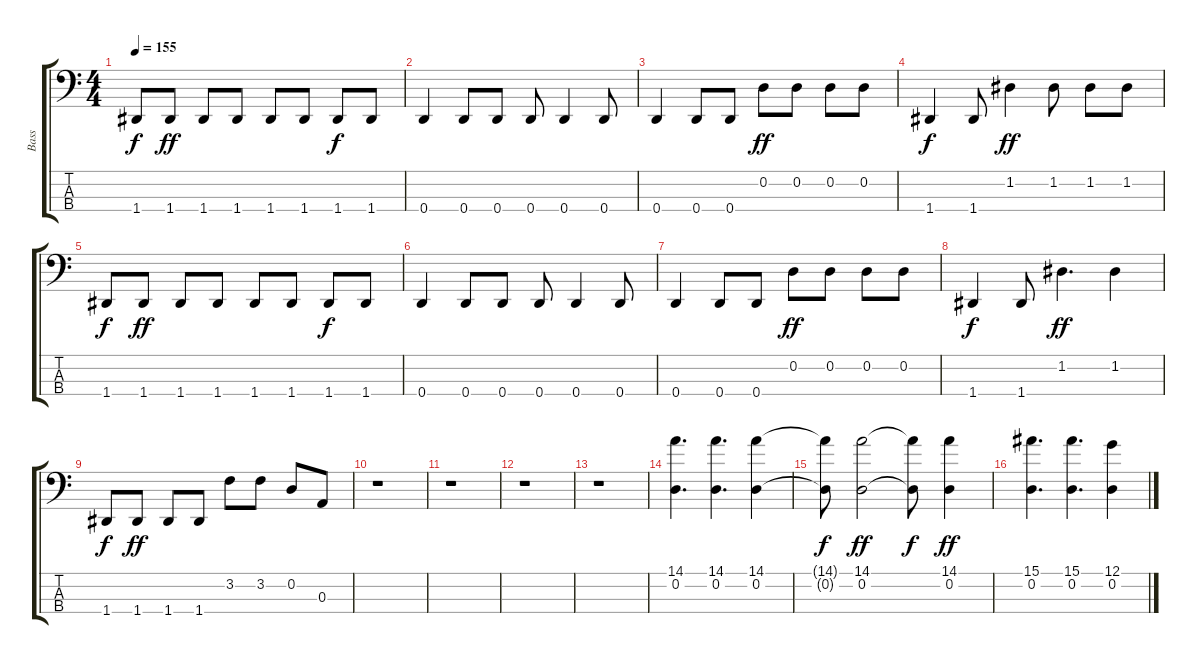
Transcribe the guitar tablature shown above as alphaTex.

\track ("Bass                " "Bass      ") {instrument electricbasspick}
\staff {score tabs}
\tuning (G2 D2 A1 D1) {hide}
\ts (4 4)
\tempo 155
\clef f4
\ks c
1.4.8{dy f} 1.4.8{dy ff} 1.4.8 1.4.8 1.4.8 1.4.8 1.4.8{dy f} 1.4.8 |
0.4.4 0.4.8 0.4.8 0.4.8 0.4.4 0.4.8 |
0.4.4 0.4.8 0.4.8 0.2.8{dy ff} 0.2.8 0.2.8 0.2.8 |
1.4.4{dy f} 1.4.8 1.2.4{dy ff} 1.2.8 1.2.8 1.2.8 |
1.4.8{dy f} 1.4.8{dy ff} 1.4.8 1.4.8 1.4.8 1.4.8 1.4.8{dy f} 1.4.8 |
0.4.4 0.4.8 0.4.8 0.4.8 0.4.4 0.4.8 |
0.4.4 0.4.8 0.4.8 0.2.8{dy ff} 0.2.8 0.2.8 0.2.8 |
1.4.4{dy f} 1.4.8 1.2.4{d dy ff} 1.2.4 |
1.4.8{dy f} 1.4.8{dy ff} 1.4.8 1.4.8 3.2.8 3.2.8 0.2.8 0.3.8 |
r.1 |
r.1 |
r.1 |
r.1 |
(14.1 0.2).4{d volume 8} (14.1 0.2).4{d} (14.1 0.2).4 |
(14.1{t} 0.2{t}).8{dy f} (14.1 0.2).2{dy ff volume 8} (14.1{t} 0.2{t}).8{dy f} (14.1 0.2).4{dy ff} |
(15.1 0.2).4{d} (15.1 0.2).4{d} (12.1 0.2).4
